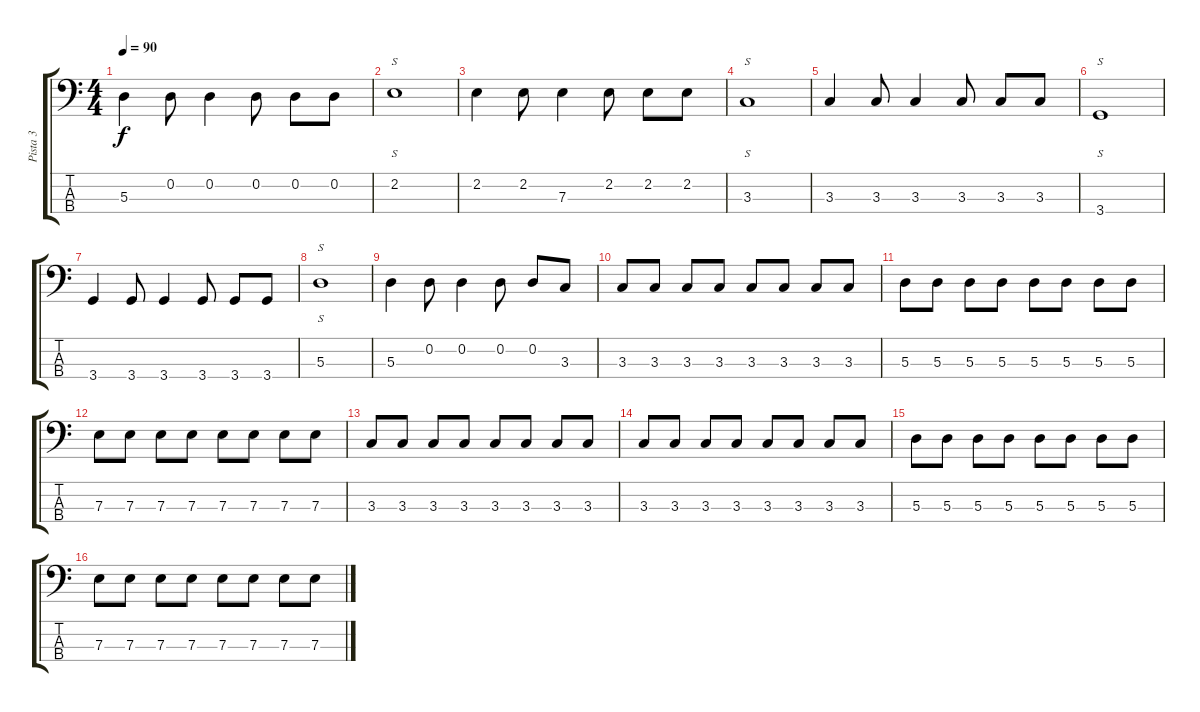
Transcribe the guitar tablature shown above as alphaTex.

\track ("Pista 3" "Pista 3") {instrument electricbassfinger}
\staff {score tabs}
\tuning (G2 D2 A1 E1) {hide}
\ts (4 4)
\tempo 90
\clef f4
\ks c
5.3.4{dy f} 0.2.8 0.2.4 0.2.8 0.2.8 0.2.8 |
2.2.1{s} |
2.2.4 2.2.8 7.3.4 2.2.8 2.2.8 2.2.8 |
3.3.1{s} |
3.3.4 3.3.8 3.3.4 3.3.8 3.3.8 3.3.8 |
3.4.1{s} |
3.4.4 3.4.8 3.4.4 3.4.8 3.4.8 3.4.8 |
5.3.1{s} |
5.3.4 0.2.8 0.2.4 0.2.8 0.2.8 3.3.8 |
3.3.8 3.3.8 3.3.8 3.3.8 3.3.8 3.3.8 3.3.8 3.3.8 |
5.3.8 5.3.8 5.3.8 5.3.8 5.3.8 5.3.8 5.3.8 5.3.8 |
7.3.8 7.3.8 7.3.8 7.3.8 7.3.8 7.3.8 7.3.8 7.3.8 |
3.3.8 3.3.8 3.3.8 3.3.8 3.3.8 3.3.8 3.3.8 3.3.8 |
3.3.8 3.3.8 3.3.8 3.3.8 3.3.8 3.3.8 3.3.8 3.3.8 |
5.3.8 5.3.8 5.3.8 5.3.8 5.3.8 5.3.8 5.3.8 5.3.8 |
7.3.8 7.3.8 7.3.8 7.3.8 7.3.8 7.3.8 7.3.8 7.3.8
